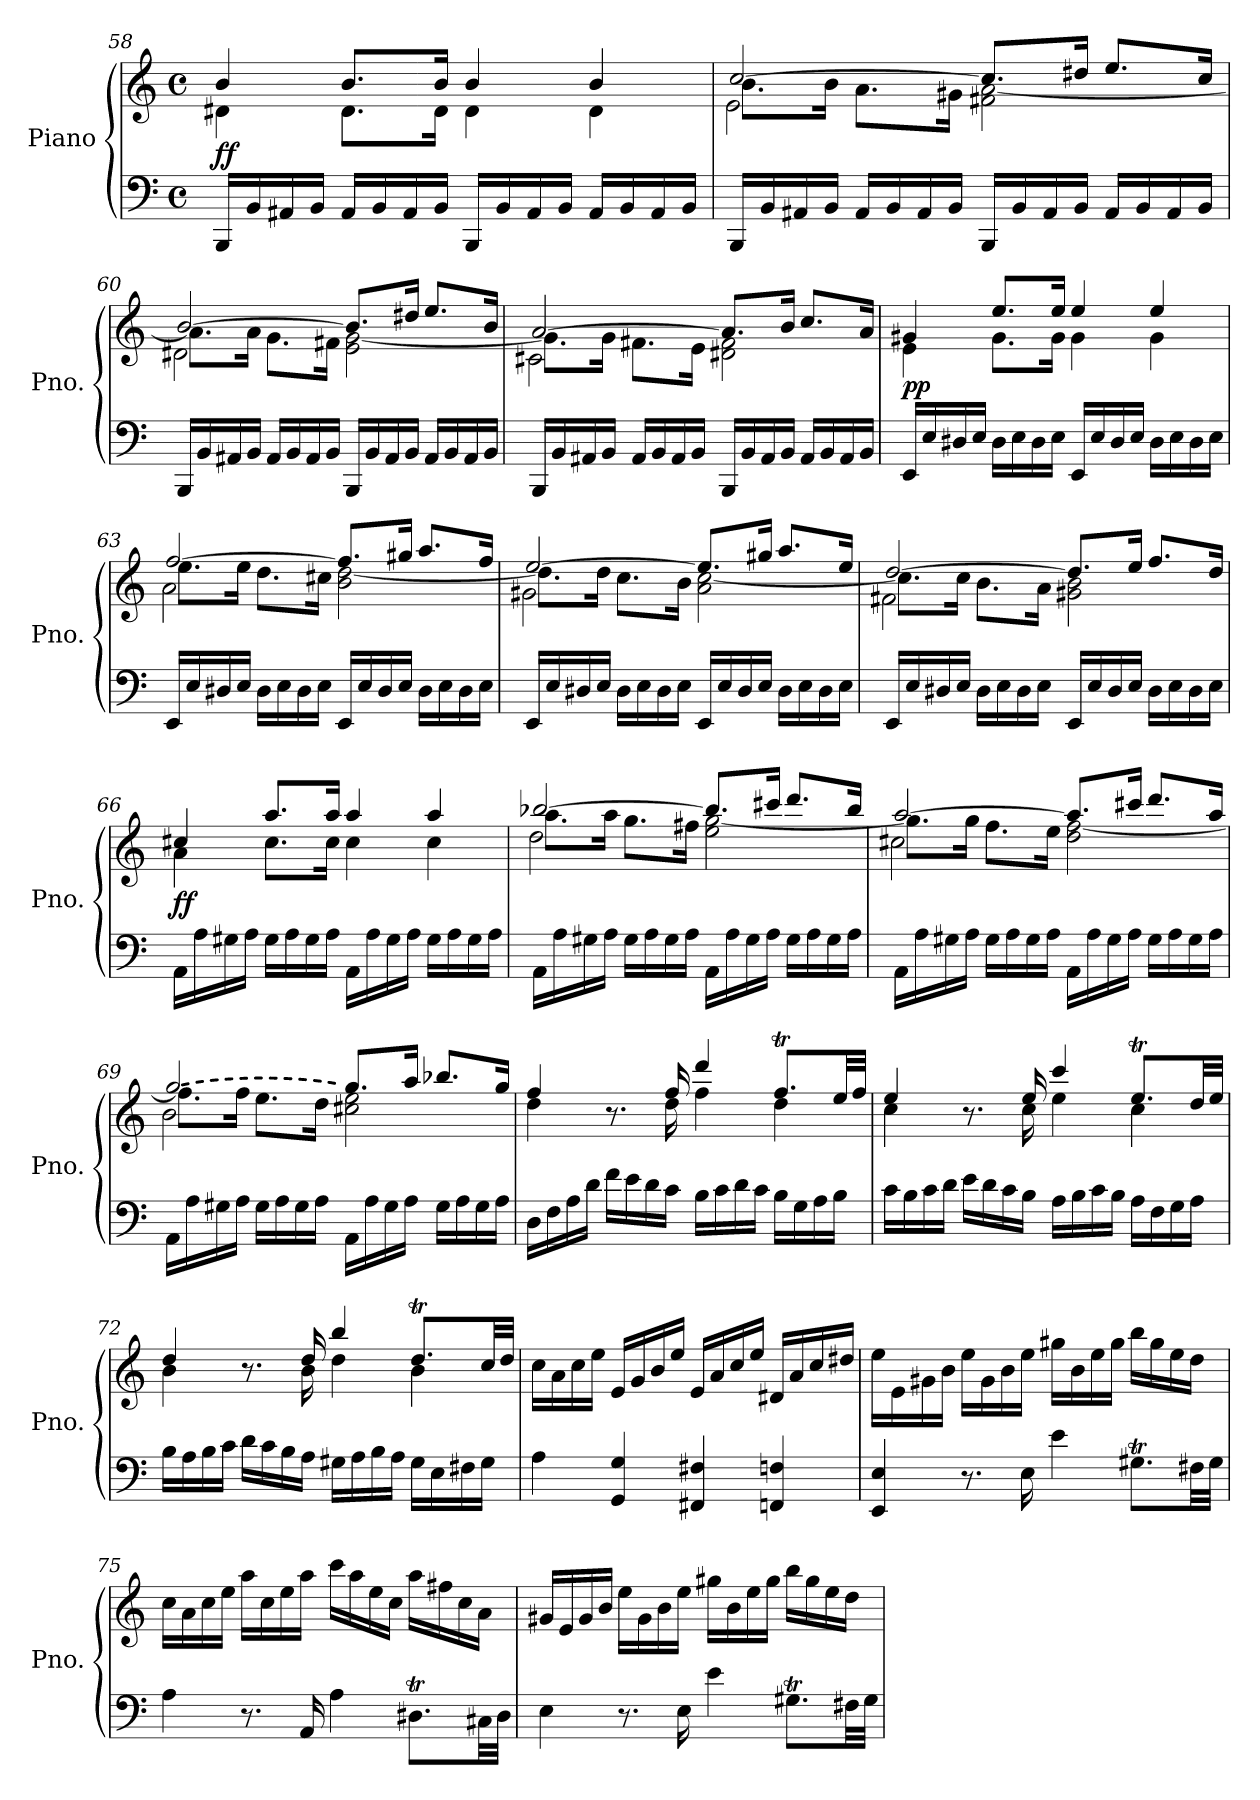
**kern	**kern	**dynam
*part1	*part1	*part1
*staff2	*staff1	*staff1/2
*I"Piano	*	*
*I'Pno.	*	*
*clefF4	*clefG2	*
*k[]	*k[]	*
*M4/4	*M4/4	*
*met(c)	*met(c)	*
=58	=58	=58
*	*^	*
!	!	!	!LO:DY:b
16BBB/LL	4b/	4d#X\	ff
16BB/	.	.	.
16AA#X/	.	.	.
16BB/JJ	.	.	.
16AA#/LL	8.b/L	8.d#\L	.
16BB/	.	.	.
16AA#/	.	.	.
16BB/JJ	16b/Jk	16d#\Jk	.
16BBB/LL	4b/	4d#\	.
16BB/	.	.	.
16AA#/	.	.	.
16BB/JJ	.	.	.
16AA#/LL	4b/	4d#\	.
16BB/	.	.	.
16AA#/	.	.	.
16BB/JJ	.	.	.
=59	=59	=59	=59
*	*	*^	*
16BBB/LL	[2cc/	8.b\L	2e\	.
16BB/	.	.	.	.
16AA#X/	.	.	.	.
16BB/JJ	.	16b\Jk	.	.
16AA#/LL	.	8.a\L	.	.
16BB/	.	.	.	.
16AA#/	.	.	.	.
16BB/JJ	.	16g#X\Jk	.	.
16BBB/LL	8.cc/L]	2f#X\ [2a\	2ryy	.
16BB/	.	.	.	.
16AA#/	.	.	.	.
16BB/JJ	16dd#X/Jk	.	.	.
16AA#/LL	8.ee/L	.	.	.
16BB/	.	.	.	.
16AA#/	.	.	.	.
16BB/JJ	16cc/Jk	.	.	.
=60	=60	=60	=60	=60
16BBB/LL	[2b/	8.a\L]	2d#X\	.
16BB/	.	.	.	.
16AA#X/	.	.	.	.
16BB/JJ	.	16a\Jk	.	.
16AA#/LL	.	8.g\L	.	.
16BB/	.	.	.	.
16AA#/	.	.	.	.
16BB/JJ	.	16f#X\Jk	.	.
16BBB/LL	8.b/L]	2e\ [2g\	2ryy	.
16BB/	.	.	.	.
16AA#/	.	.	.	.
16BB/JJ	16dd#X/Jk	.	.	.
16AA#/LL	8.ee/L	.	.	.
16BB/	.	.	.	.
16AA#/	.	.	.	.
16BB/JJ	16b/Jk	.	.	.
=61	=61	=61	=61	=61
16BBB/LL	[2a/	8.g\L]	2c#X\	.
16BB/	.	.	.	.
16AA#X/	.	.	.	.
16BB/JJ	.	16g\Jk	.	.
16AA#/LL	.	8.f#X\L	.	.
16BB/	.	.	.	.
16AA#/	.	.	.	.
16BB/JJ	.	16e\Jk	.	.
16BBB/LL	8.a/L]	2d#X\ 2f#\	2ryy	.
16BB/	.	.	.	.
16AA#/	.	.	.	.
16BB/JJ	16b/Jk	.	.	.
16AA#/LL	8.cc/L	.	.	.
16BB/	.	.	.	.
16AA#/	.	.	.	.
16BB/JJ	16a/Jk	.	.	.
*	*	*v	*v	*
=62	=62	=62	=62
!	!	!	!LO:DY:b
16EE/LL	4g#X/	4e\	pp
16E/	.	.	.
16D#X/	.	.	.
16E/JJ	.	.	.
16D#\LL	8.ee/L	8.g#\L	.
16E\	.	.	.
16D#\	.	.	.
16E\JJ	16ee/Jk	16g#\Jk	.
16EE/LL	4ee/	4g#\	.
16E/	.	.	.
16D#/	.	.	.
16E/JJ	.	.	.
16D#\LL	4ee/	4g#\	.
16E\	.	.	.
16D#\	.	.	.
16E\JJ	.	.	.
=63	=63	=63	=63
*	*	*^	*
16EE/LL	[2ff/	8.ee\L	2a\	.
16E/	.	.	.	.
16D#X/	.	.	.	.
16E/JJ	.	16ee\Jk	.	.
16D#\LL	.	8.dd\L	.	.
16E\	.	.	.	.
16D#\	.	.	.	.
16E\JJ	.	16cc#X\Jk	.	.
16EE/LL	8.ff/L]	2b\ [2dd\	2ryy	.
16E/	.	.	.	.
16D#/	.	.	.	.
16E/JJ	16gg#X/Jk	.	.	.
16D#\LL	8.aa/L	.	.	.
16E\	.	.	.	.
16D#\	.	.	.	.
16E\JJ	16ff/Jk	.	.	.
=64	=64	=64	=64	=64
16EE/LL	[2ee/	8.dd\L]	2g#X\	.
16E/	.	.	.	.
16D#X/	.	.	.	.
16E/JJ	.	16dd\Jk	.	.
16D#\LL	.	8.cc\L	.	.
16E\	.	.	.	.
16D#\	.	.	.	.
16E\JJ	.	16b\Jk	.	.
16EE/LL	8.ee/L]	2a\ [2cc\	2ryy	.
16E/	.	.	.	.
16D#/	.	.	.	.
16E/JJ	16gg#X/Jk	.	.	.
16D#\LL	8.aa/L	.	.	.
16E\	.	.	.	.
16D#\	.	.	.	.
16E\JJ	16ee/Jk	.	.	.
=65	=65	=65	=65	=65
16EE/LL	[2dd/	8.cc\L]	2f#X\	.
16E/	.	.	.	.
16D#X/	.	.	.	.
16E/JJ	.	16cc\Jk	.	.
16D#\LL	.	8.b\L	.	.
16E\	.	.	.	.
16D#\	.	.	.	.
16E\JJ	.	16a\Jk	.	.
16EE/LL	8.dd/L]	2g#X\ 2b\	2ryy	.
16E/	.	.	.	.
16D#/	.	.	.	.
16E/JJ	16ee/Jk	.	.	.
16D#\LL	8.ff/L	.	.	.
16E\	.	.	.	.
16D#\	.	.	.	.
16E\JJ	16dd/Jk	.	.	.
*	*	*v	*v	*
=66	=66	=66	=66
!	!	!	!LO:DY:b
16AA\LL	4cc#X/	4a\	ff
16A\	.	.	.
16G#X\	.	.	.
16A\JJ	.	.	.
16G#\LL	8.aa/L	8.cc#\L	.
16A\	.	.	.
16G#\	.	.	.
16A\JJ	16aa/Jk	16cc#\Jk	.
16AA\LL	4aa/	4cc#\	.
16A\	.	.	.
16G#\	.	.	.
16A\JJ	.	.	.
16G#\LL	4aa/	4cc#\	.
16A\	.	.	.
16G#\	.	.	.
16A\JJ	.	.	.
*	*v	*v	*
=67	=67	=67
!	!LO:T:dash	!
*	*^	*
*	*	*^	*
16AA\LL	[2bb-X/	8.aa\L	2dd\	.
16A\	.	.	.	.
16G#X\	.	.	.	.
16A\JJ	.	16aa\Jk	.	.
16G#\LL	.	8.gg\L	.	.
16A\	.	.	.	.
16G#\	.	.	.	.
16A\JJ	.	16ff#X\Jk	.	.
16AA\LL	8.bb-/L]	2ee\ [2gg\	2ryy	.
16A\	.	.	.	.
16G#\	.	.	.	.
16A\JJ	16ccc#X/Jk	.	.	.
16G#\LL	8.ddd/L	.	.	.
16A\	.	.	.	.
16G#\	.	.	.	.
16A\JJ	16bb-/Jk	.	.	.
=68	=68	=68	=68	=68
16AA\LL	[2aa/	8.gg\L]	2cc#X\	.
16A\	.	.	.	.
16G#X\	.	.	.	.
16A\JJ	.	16gg\Jk	.	.
16G#\LL	.	8.ff\L	.	.
16A\	.	.	.	.
16G#\	.	.	.	.
16A\JJ	.	16ee\Jk	.	.
16AA\LL	8.aa/L]	2dd\ [2ff\	2ryy	.
16A\	.	.	.	.
16G#\	.	.	.	.
16A\JJ	16ccc#X/Jk	.	.	.
16G#\LL	8.ddd/L	.	.	.
16A\	.	.	.	.
16G#\	.	.	.	.
16A\JJ	16aa/Jk	.	.	.
=69	=69	=69	=69	=69
!	!LO:T:dash	!	!	!
16AA\LL	[2gg/	8.ff\L]	2b\	.
16A\	.	.	.	.
16G#X\	.	.	.	.
16A\JJ	.	16ff\Jk	.	.
16G#\LL	.	8.ee\L	.	.
16A\	.	.	.	.
16G#\	.	.	.	.
16A\JJ	.	16dd\Jk	.	.
16AA\LL	8.gg/L]	2cc#X\ 2ee\	2ryy	.
16A\	.	.	.	.
16G#\	.	.	.	.
16A\JJ	16aa/Jk	.	.	.
16G#\LL	8.bb-X/L	.	.	.
16A\	.	.	.	.
16G#\	.	.	.	.
16A\JJ	16gg/Jk	.	.	.
*	*	*v	*v	*
=70	=70	=70	=70
16D\LL	4ff/	4dd\	.
16F\	.	.	.
16A\	.	.	.
16d\JJ	.	.	.
16f\LL	8.r	8.ryy	.
16e\	.	.	.
16d\	.	.	.
16c\JJ	16ff/	16dd\	.
16B\LL	4ddd/	4ff\	.
16c\	.	.	.
16d\	.	.	.
16c\JJ	.	.	.
16B\LL	8.ffT/L	4dd\	.
16G\	.	.	.
16A\	.	.	.
16B\JJ	32ee/LL	.	.
.	32ff/JJJ	.	.
=71	=71	=71	=71
16c\LL	4ee/	4cc\	.
16B\	.	.	.
16c\	.	.	.
16d\JJ	.	.	.
16e\LL	8.r	8.ryy	.
16d\	.	.	.
16c\	.	.	.
16B\JJ	16ee/	16cc\	.
16A\LL	4ccc/	4ee\	.
16B\	.	.	.
16c\	.	.	.
16B\JJ	.	.	.
16A\LL	8.eet/L	4cc\	.
16F\	.	.	.
16G\	.	.	.
16A\JJ	32dd/LL	.	.
.	32ee/JJJ	.	.
=72	=72	=72	=72
16B\LL	4dd/	4b\	.
16A\	.	.	.
16B\	.	.	.
16c\JJ	.	.	.
16d\LL	8.r	8.ryy	.
16c\	.	.	.
16B\	.	.	.
16A\JJ	16dd/	16b\	.
16G#X\LL	4bb/	4dd\	.
16A\	.	.	.
16B\	.	.	.
16A\JJ	.	.	.
16G#\LL	8.ddT/L	4b\	.
16E\	.	.	.
16F#X\	.	.	.
16G#\JJ	32cc/LL	.	.
.	32dd/JJJ	.	.
*	*v	*v	*
=73	=73	=73
4A\	16cc\LL	.
.	16a\	.
.	16cc\	.
.	16ee\JJ	.
4GG/ 4G/	16e/LL	.
.	16g/	.
.	16b/	.
.	16ee/JJ	.
4FF#X/ 4F#X/	16e/LL	.
.	16a/	.
.	16cc/	.
.	16ee/JJ	.
4FFn/ 4Fn/	16d#X/LL	.
.	16a/	.
.	16cc/	.
.	16dd#X/JJ	.
=74	=74	=74
4EE/ 4E/	16ee\LL	.
.	16e\	.
.	16g#X\	.
.	16b\JJ	.
8.r	16ee\LL	.
.	16g#\	.
.	16b\	.
16E\	16ee\JJ	.
4e\	16gg#X\LL	.
.	16b\	.
.	16ee\	.
.	16gg#\JJ	.
8.G#Xt\L	16bb\LL	.
.	16gg#\	.
.	16ee\	.
32F#X\LL	16dd\JJ	.
32G#\JJJ	.	.
=75	=75	=75
4A\	16cc\LL	.
.	16a\	.
.	16cc\	.
.	16ee\JJ	.
8.r	16aa\LL	.
.	16cc\	.
.	16ee\	.
16AA/	16aa\JJ	.
4A\	16ccc\LL	.
.	16aa\	.
.	16ee\	.
.	16cc\JJ	.
8.D#Xt\L	16aa\LL	.
.	16ff#X\	.
.	16cc\	.
32C#X\LL	16a\JJ	.
32D#\JJJ	.	.
=76	=76	=76
4E\	16g#X/LL	.
.	16e/	.
.	16g#/	.
.	16b/JJ	.
8.r	16ee\LL	.
.	16g#\	.
.	16b\	.
16E\	16ee\JJ	.
4e\	16gg#X\LL	.
.	16b\	.
.	16ee\	.
.	16gg#\JJ	.
8.G#Xt\L	16bb\LL	.
.	16gg#\	.
.	16ee\	.
32F#X\LL	16dd\JJ	.
32G#\JJJ	.	.
=	=	=
*-	*-	*-
